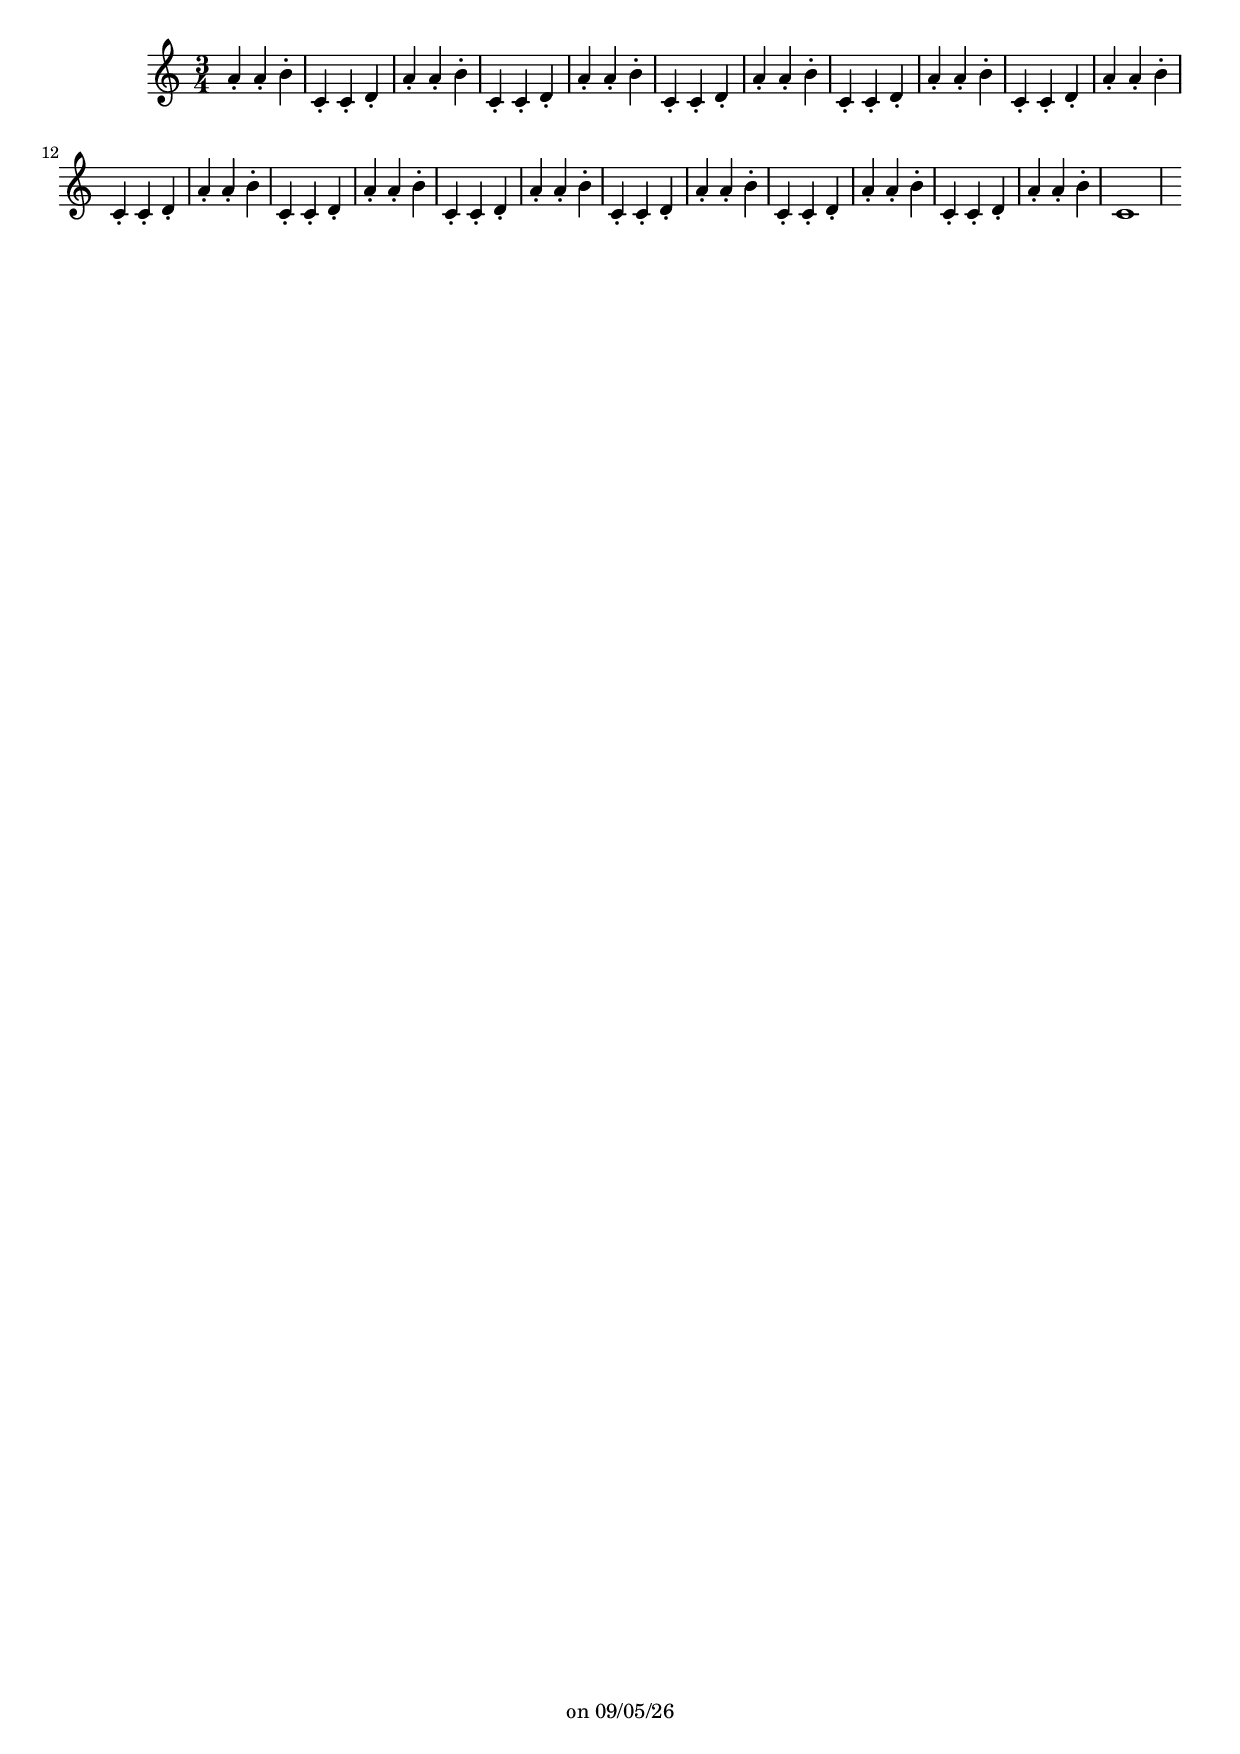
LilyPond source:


%% Fichier LilyPond généré par Denemo version 2.5.0

%%http://www.gnu.org/software/denemo/

\version "2.22"

CompactChordSymbols = {}
#(define DenemoTransposeStep 0)
#(define DenemoTransposeAccidental 0)
DenemoGlobalTranspose = \void {}
titledPiece = {}
AutoBarline = {}
AutoEndMovementBarline = \bar "|."

% The music follows

MvmntIVoiceI = { a'4\staccato a'\staccato b'\staccato c'\staccato c'\staccato d'\staccato a'4\staccato a'\staccato b'\staccato c'\staccato c'\staccato d'\staccato a'4\staccato a'\staccato b'\staccato c'\staccato c'\staccato d'\staccato a'4\staccato a'\staccato b'\staccato c'\staccato c'\staccato d'\staccato a'4\staccato a'\staccato b'\staccato c'\staccato c'\staccato d'\staccato a'4\staccato a'\staccato b'\staccato c'\staccato c'\staccato d'\staccato a'4\staccato a'\staccato b'\staccato c'\staccato c'\staccato d'\staccato a'4\staccato a'\staccato b'\staccato c'\staccato c'\staccato d'\staccato a'4\staccato a'\staccato b'\staccato c'\staccato c'\staccato d'\staccato a'4\staccato a'\staccato b'\staccato c'\staccato c'\staccato d'\staccato a'4\staccato a'\staccato b'\staccato c'\staccato c'\staccato d'\staccato a'4\staccato a'\staccato b'\staccato c'1 }





%Default Score Layout
\header{DenemoLayoutName = "Default Score Layout"
        instrumentation = \markup { \with-url #'"scheme:(d-BookInstrumentation)" "Partition entière"}
        }

\header {
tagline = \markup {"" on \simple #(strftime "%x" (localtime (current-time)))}

        }
#(set-default-paper-size "a4")
#(set-global-staff-size 18)
\paper {

       }

\score { %Start of Movement
          <<

%Start of Staff
\new Staff = "Part 1"  << 
 \new Voice = "MvmntIVoiceI"  { 
  \clef treble    \key c \major    \time 3/4   \MvmntIVoiceI
                        } %End of voice

                        >> %End of Staff

          >>

       } %End of Movement



